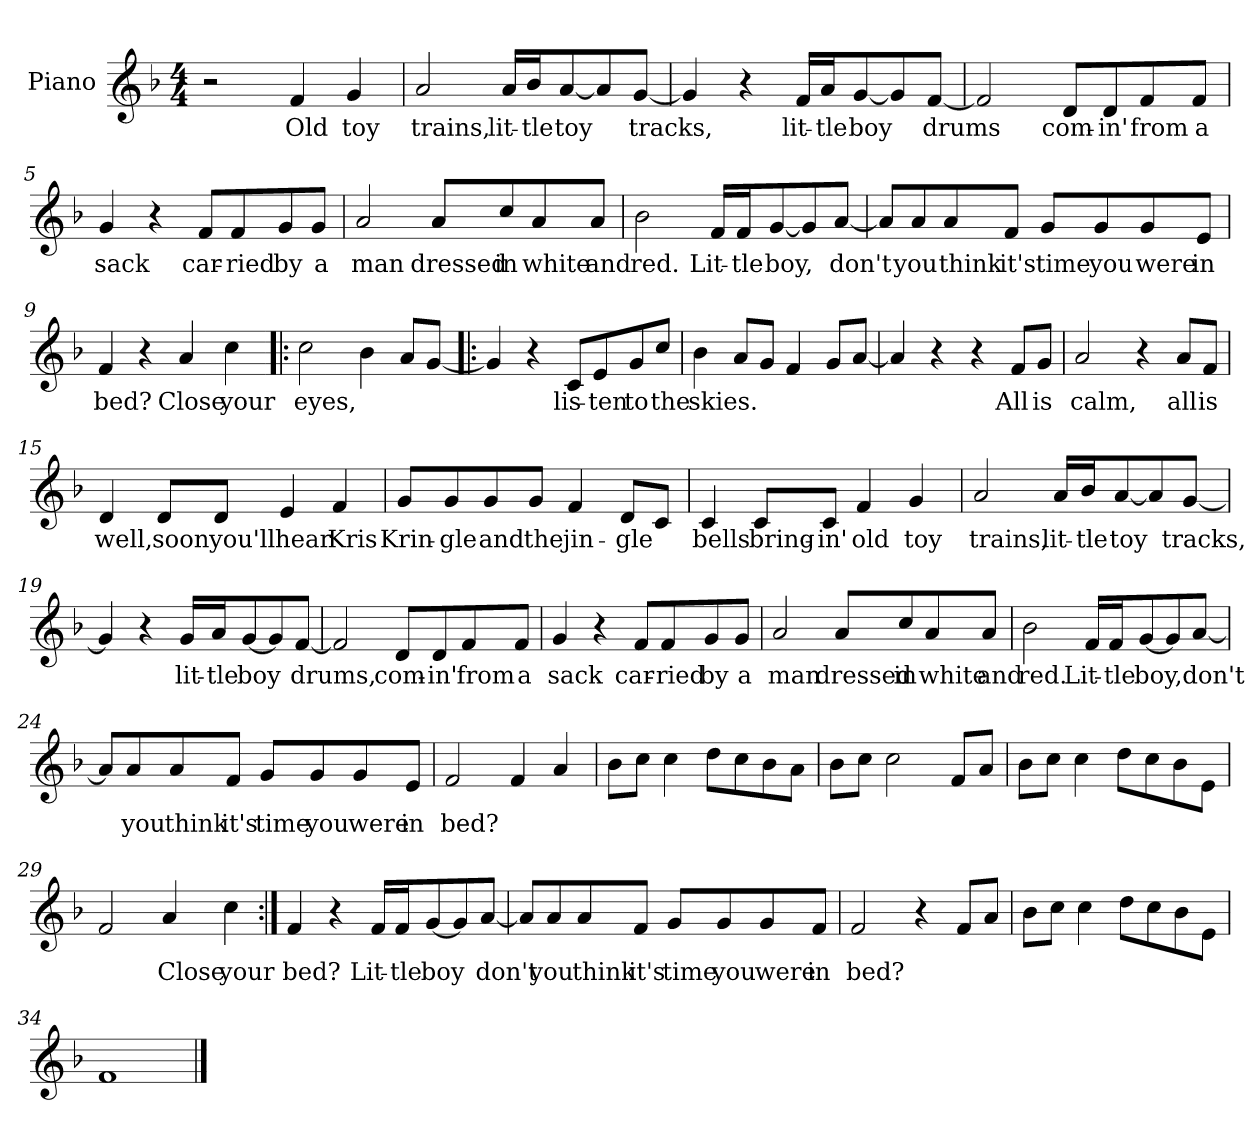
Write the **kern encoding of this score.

**kern	**text
*part1	*part1
*staff1	*staff1
*I"Piano	*
*I'Pno.	*
*clefG2	*
*k[b-]	*
*F:	*
*M4/4	*
=1	=1
2r	.
4f/	Old
4g/	toy
=2	=2
2a/	trains,
16a/LL	lit-
16b-/J	-tle
[8a/	toy
8a/]	.
[8g/J	tracks,
=3	=3
4g/]	.
4r	.
16f/LL	lit-
16a/J	-tle
[8g/	boy
8g/]	.
[8f/J	drums
!!LO:LB:g=z
=4	=4
2f/]	.
8d/L	com-
8d/	-in'
8f/	from
8f/J	a
=5	=5
4g/	sack
4r	.
8f/L	car-
8f/	-ried
8g/	by
8g/J	a
=6	=6
2a/	man
8a/L	dressed
8cc/	in
8a/	white
8a/J	and
!!LO:LB:g=z
=7	=7
2b-\	red.
16f/LL	Lit-
16f/J	-tle
[8g/	boy,
8g/]	.
[8a/J	don't
=8	=8
8a/L]	.
8a/	you
8a/	think
8f/J	it's
8g/L	time
8g/	you
8g/	were
8e/J	in
=9	=9
4f/	bed?
4r	.
4a/	Close
4cc\	your
!!LO:LB:g=z
=10|!:	=10|!:
2cc\	eyes,
4b-\	.
8a/L	.
[8g/J	.
=11	=11
4g/]	.
4r	.
8c/L	lis-
8e/	-ten
8g/	to
8cc/J	the
=12	=12
4b-\	skies.
8a/L	.
8g/J	.
4f/	.
8g/L	.
[8a/J	.
=13	=13
4a/]	.
4r	.
4r	.
8f/L	All
8g/J	is
=14	=14
2a/	calm,
4r	.
8a/L	all
8f/J	is
!!LO:LB:g=z
=15	=15
4d/	well,
8d/L	soon
8d/J	you'll
4e/	hear
4f/	Kris
=16	=16
8g/L	Krin-
8g/	-gle
8g/	and
8g/J	the
4f/	jin-
8d/L	-gle
8c/J	.
=17	=17
4c/	bells
8c/L	bring-
8c/J	-in'
4f/	old
4g/	toy
!!LO:LB:g=z
=18	=18
2a/	trains,
16a/LL	lit-
16b-/J	-tle
[8a/	toy
8a/]	.
[8g/J	tracks,
=19	=19
4g/]	.
4r	.
16g/LL	lit-
16a/J	-tle
[8g/	boy
8g/]	.
[8f/J	drums,
=20	=20
2f/]	.
8d/L	com-
8d/	-in'
8f/	from
8f/J	a
!!LO:LB:g=z
=21	=21
4g/	sack
4r	.
8f/L	car-
8f/	-ried
8g/	by
8g/J	a
=22	=22
2a/	man
8a/L	dressed
8cc/	in
8a/	white
8a/J	and
=23	=23
2b-\	red.
16f/LL	Lit-
16f/J	-tle
[8g/	boy,
8g/]	.
[8a/J	don't
!!LO:LB:g=z
=24	=24
8a/L]	.
8a/	you
8a/	think
8f/J	it's
8g/L	time
8g/	you
8g/	were
8e/J	in
=25	=25
2f/	bed?
4f/	.
4a/	.
=26	=26
8b-\L	.
8cc\J	.
4cc\	.
8dd\L	.
8cc\	.
8b-\	.
8a\J	.
!!LO:PB:g=z
=27	=27
8b-\L	.
8cc\J	.
2cc\	.
8f/L	.
8a/J	.
=28	=28
8b-\L	.
8cc\J	.
4cc\	.
8dd\L	.
8cc\	.
8b-\	.
8e\J	.
=29	=29
2f/	.
4a/	Close
4cc\	your
=30:|!	=30:|!
4f/	bed?
4r	.
16f/LL	Lit-
16f/J	-tle
[8g/	boy
8g/]	.
[8a/J	don't
!!LO:LB:g=z
=31	=31
8a/L]	.
8a/	you
8a/	think
8f/J	it's
8g/L	time
8g/	you
8g/	were
8f/J	in
=32	=32
2f/	bed?
4r	.
8f/L	.
8a/J	.
=33	=33
8b-\L	.
8cc\J	.
4cc\	.
8dd\L	.
8cc\	.
8b-\	.
8e\J	.
=34	=34
1f	.
==	==
*-	*-
